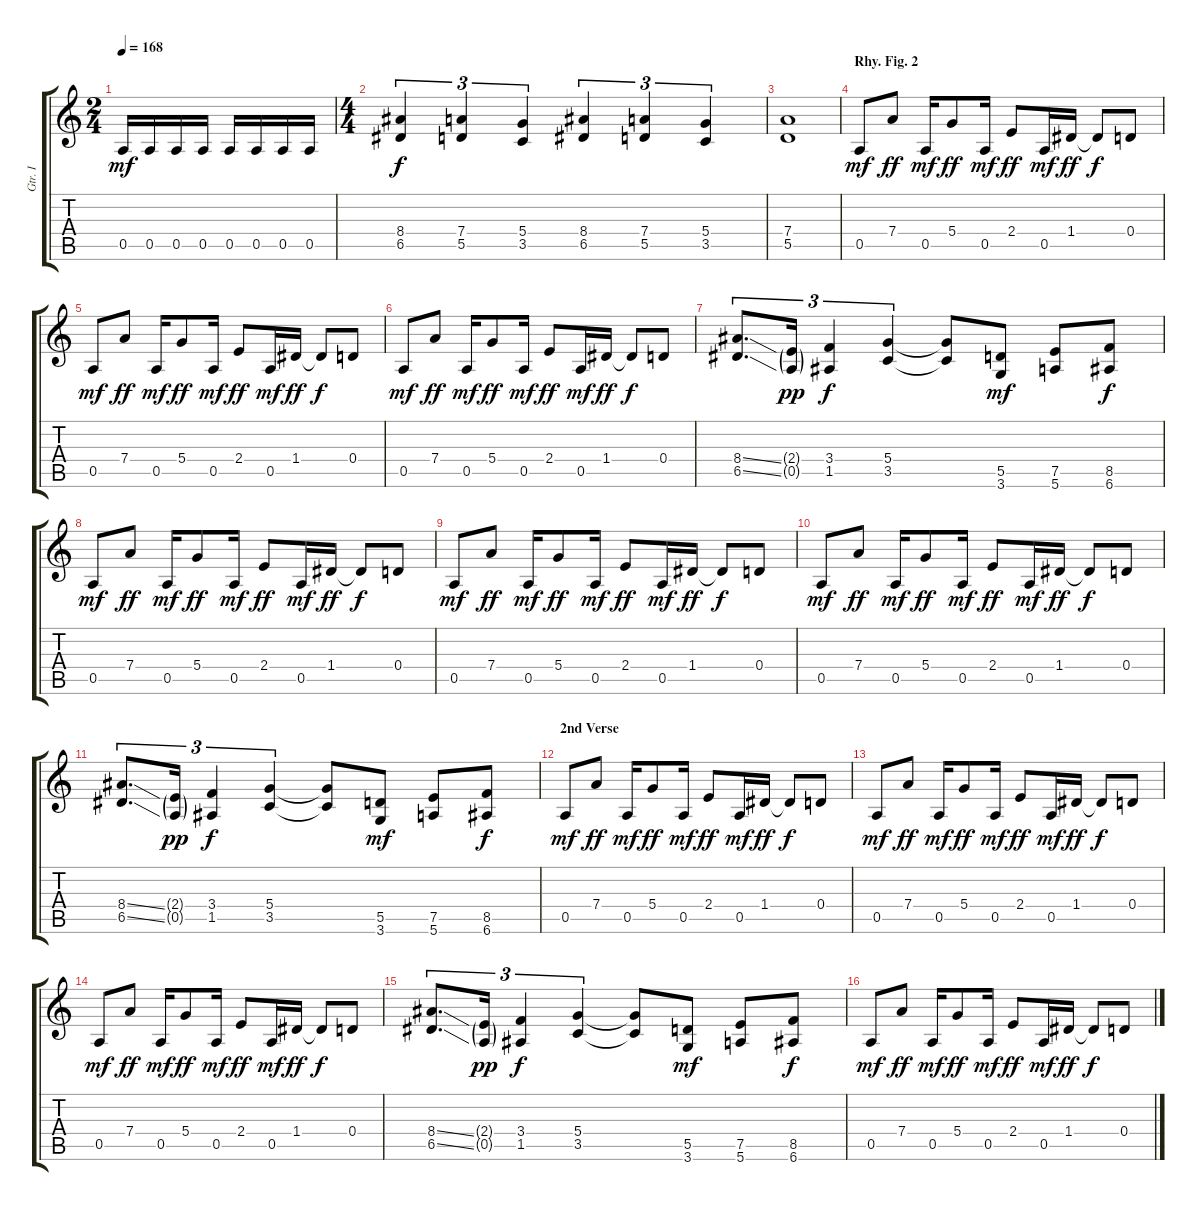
\track ("Gtr. I" "Gtr. I") {instrument overdrivenguitar}
\staff {score tabs}
\tuning (E4 B3 G3 D3 A2 E2) {hide}
\ts (2 4)
\tempo 168
\clef g2
\ks c
0.5.16{dy mf} 0.5.16 0.5.16 0.5.16 0.5.16 0.5.16 0.5.16 0.5.16 |
\ts (4 4)
(8.4 6.5).4{tu (3 2) dy f} (7.4 5.5).4{tu (3 2)} (5.4 3.5).4{tu (3 2)} (8.4 6.5).4{tu (3 2)} (7.4 5.5).4{tu (3 2)} (5.4 3.5).4{tu (3 2)} |
(7.4 5.5).1 |
\section ("" "Rhy. Fig. 2")
0.5.8{dy mf} 7.4.8{dy ff} 0.5.16{dy mf} 5.4.8{dy ff} 0.5.16{dy mf} 2.4.8{dy ff} 0.5.16{dy mf} 1.4.16{dy ff} 1.4{t}.8{dy f} 0.4.8 |
0.5.8{dy mf} 7.4.8{dy ff} 0.5.16{dy mf} 5.4.8{dy ff} 0.5.16{dy mf} 2.4.8{dy ff} 0.5.16{dy mf} 1.4.16{dy ff} 1.4{t}.8{dy f} 0.4.8 |
0.5.8{dy mf} 7.4.8{dy ff} 0.5.16{dy mf} 5.4.8{dy ff} 0.5.16{dy mf} 2.4.8{dy ff} 0.5.16{dy mf} 1.4.16{dy ff} 1.4{t}.8{dy f} 0.4.8 |
(8.4{ss} 6.5{ss}).8{d tu (3 2)} (2.4{g} 0.5{g}).16{tu (3 2) dy pp} (3.4 1.5).4{tu (3 2) dy f} (5.4 3.5).4{tu (3 2)} (5.4{t} 3.5{t}).8 (5.5 3.6).8{dy mf} (7.5 5.6).8 (8.5 6.6).8{dy f} |
0.5.8{dy mf} 7.4.8{dy ff} 0.5.16{dy mf} 5.4.8{dy ff} 0.5.16{dy mf} 2.4.8{dy ff} 0.5.16{dy mf} 1.4.16{dy ff} 1.4{t}.8{dy f} 0.4.8 |
0.5.8{dy mf} 7.4.8{dy ff} 0.5.16{dy mf} 5.4.8{dy ff} 0.5.16{dy mf} 2.4.8{dy ff} 0.5.16{dy mf} 1.4.16{dy ff} 1.4{t}.8{dy f} 0.4.8 |
0.5.8{dy mf} 7.4.8{dy ff} 0.5.16{dy mf} 5.4.8{dy ff} 0.5.16{dy mf} 2.4.8{dy ff} 0.5.16{dy mf} 1.4.16{dy ff} 1.4{t}.8{dy f} 0.4.8 |
(8.4{ss} 6.5{ss}).8{d tu (3 2)} (2.4{g} 0.5{g}).16{tu (3 2) dy pp} (3.4 1.5).4{tu (3 2) dy f} (5.4 3.5).4{tu (3 2)} (5.4{t} 3.5{t}).8 (5.5 3.6).8{dy mf} (7.5 5.6).8 (8.5 6.6).8{dy f} |
\section ("" "2nd Verse")
0.5.8{dy mf} 7.4.8{dy ff} 0.5.16{dy mf} 5.4.8{dy ff} 0.5.16{dy mf} 2.4.8{dy ff} 0.5.16{dy mf} 1.4.16{dy ff} 1.4{t}.8{dy f} 0.4.8 |
0.5.8{dy mf} 7.4.8{dy ff} 0.5.16{dy mf} 5.4.8{dy ff} 0.5.16{dy mf} 2.4.8{dy ff} 0.5.16{dy mf} 1.4.16{dy ff} 1.4{t}.8{dy f} 0.4.8 |
0.5.8{dy mf} 7.4.8{dy ff} 0.5.16{dy mf} 5.4.8{dy ff} 0.5.16{dy mf} 2.4.8{dy ff} 0.5.16{dy mf} 1.4.16{dy ff} 1.4{t}.8{dy f} 0.4.8 |
(8.4{ss} 6.5{ss}).8{d tu (3 2)} (2.4{g} 0.5{g}).16{tu (3 2) dy pp} (3.4 1.5).4{tu (3 2) dy f} (5.4 3.5).4{tu (3 2)} (5.4{t} 3.5{t}).8 (5.5 3.6).8{dy mf} (7.5 5.6).8 (8.5 6.6).8{dy f} |
0.5.8{dy mf} 7.4.8{dy ff} 0.5.16{dy mf} 5.4.8{dy ff} 0.5.16{dy mf} 2.4.8{dy ff} 0.5.16{dy mf} 1.4.16{dy ff} 1.4{t}.8{dy f} 0.4.8
